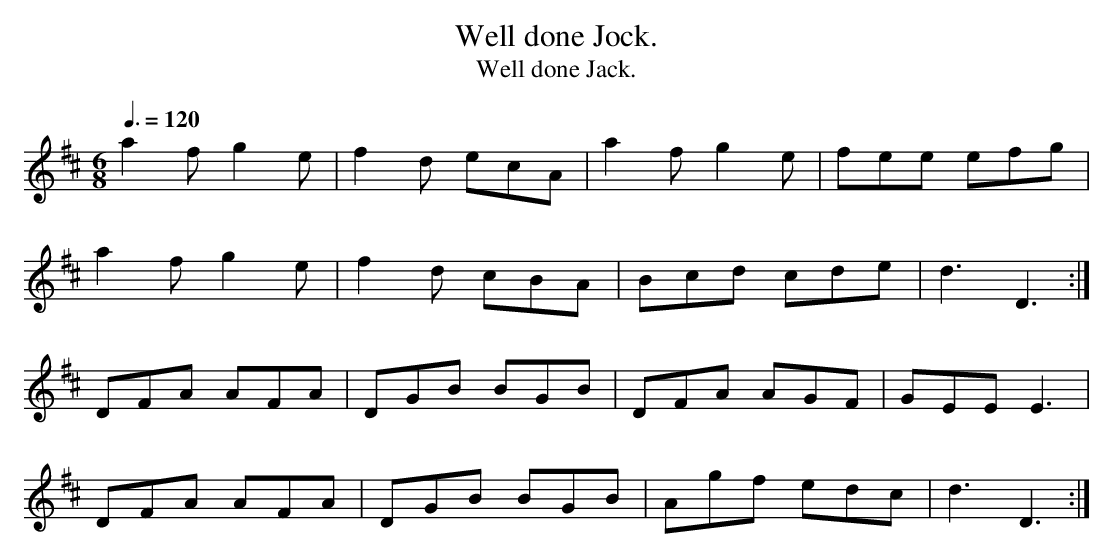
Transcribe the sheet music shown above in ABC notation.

X:1
T:Well done Jock.
T:Well done Jack.
M:6/8
L:1/8
Q:3/8=120
K:D
a2f g2e | f2d ecA | a2f g2e | fee efg |
a2f g2e | f2d cBA | Bcd cde | d3 D3 :|
DFA AFA | DGB BGB | DFA AGF | GEE E3 |
DFA AFA | DGB BGB | Agf edc | d3 D3 :|
